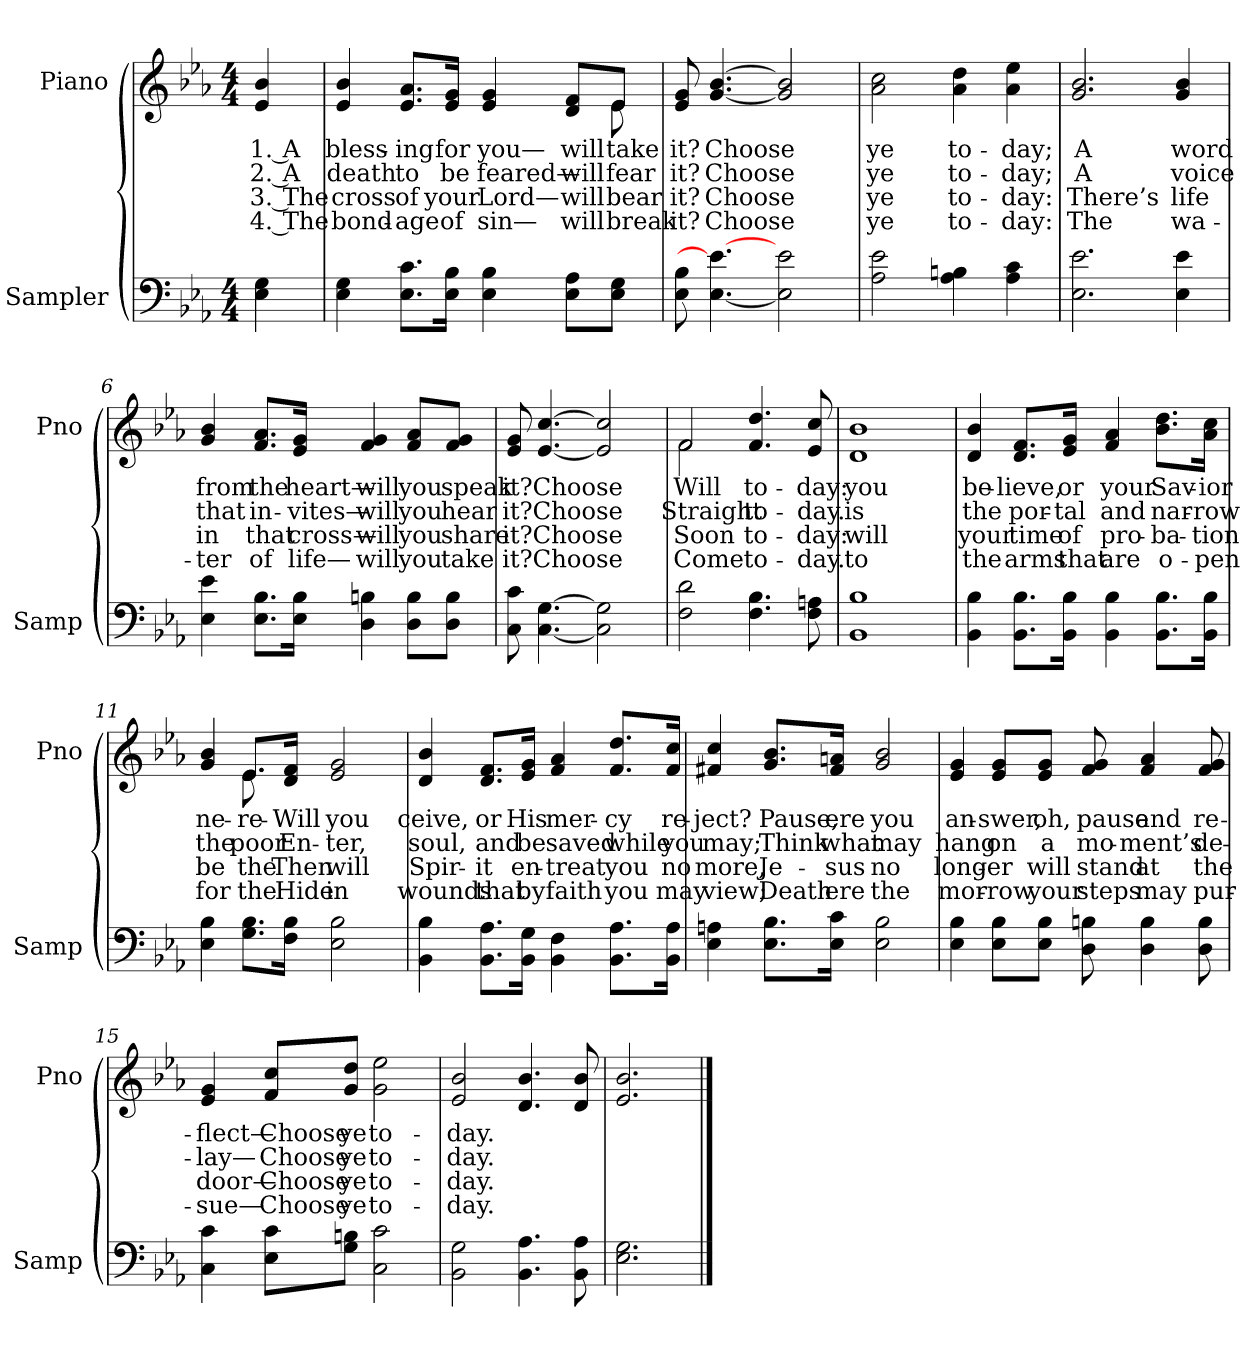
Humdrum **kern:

**kern	**kern	**text	**text	**text	**text
*part2	*part1	*part1	*part1	*part1	*part1
*staff2	*staff1	*staff1	*staff1	*staff1	*staff1
*I"Sampler	*I"Piano	*	*	*	*
*I'Samp	*I'Pno	*	*	*	*
*clefF4	*clefG2	*	*	*	*
*k[b-e-a-]	*k[b-e-a-]	*	*	*	*
*E-:	*E-:	*	*	*	*
*M4/4	*M4/4	*	*	*	*
=1	=1	=1	=1	=1	=1
4E- 4G	4e- 4b-	1. A	2. A	3. The	4. The
=2	=2	=2	=2	=2	=2
*	*^	*	*	*	*
4E- 4G	4e- 4b-	2..ryy	bless-	death	cross	bond-
8.E-\ 8.c\L	8.e-/ 8.a-/L	.	-ing	to	of	-age
16E-\ 16B-\Jk	16e-/ 16g/Jk	.	for	be	your	of
4E- 4B-	4e- 4g	.	you—	feared—	Lord—	sin—
8E-\ 8A-\L	8d/ 8f/L	.	will	will	will	will
8E-\ 8G\J	8e-/J	8e-	take	fear	bear	break
*	*v	*v	*	*	*	*
=3	=3	=3	=3	=3	=3
8E- 8B-	8e- 8g	it?	it?	it?	it?
[4.E- 4.e-_	[4.g [4.b-	Choose	Choose	Choose	Choose
2E-] 2e-	2g] 2b-]	.	.	.	.
=4	=4	=4	=4	=4	=4
2A- 2e-	2a- 2cc	ye	ye	ye	ye
4A- 4Bn	4a- 4dd	to-	to-	to-	to-
4A- 4c	4a- 4ee-	-day;	-day;	-day:	-day:
=5	=5	=5	=5	=5	=5
2.E- 2.e-	2.g 2.b-	A	A	There’s	The
4E- 4e-	4g 4b-	word	voice	life	wa-
=6	=6	=6	=6	=6	=6
4E- 4e-	4g 4b-	from	that	in	-ter
8.E-\ 8.B-\L	8.f/ 8.a-/L	the	in-	that	of
16E-\ 16B-\Jk	16e-/ 16g/Jk	heart—	-vites—	cross—	life—
4D 4Bn	4f 4g	will	will	will	will
8D\ 8B\L	8f/ 8a-/L	you	you	you	you
8D\ 8B\J	8f/ 8g/J	speak	hear	share	take
=7	=7	=7	=7	=7	=7
8C 8c	8e- 8g	it?	it?	it?	it?
[4.C [4.G	[4.e- [4.cc	Choose	Choose	Choose	Choose
2C] 2G]	2e-] 2cc]	.	.	.	.
=8	=8	=8	=8	=8	=8
*	*^	*	*	*	*
2F 2d	2f/	2f	Will	Straight	Soon	Come
4.F 4.B-	4.f 4.dd	2ryy	to-	to-	to-	to-
8F 8An	8e- 8cc	.	-day:	-day.	-day:	-day.
*	*v	*v	*	*	*	*
=9	=9	=9	=9	=9	=9
1BB- 1B-	1d 1b-	you	is	will	to
=10	=10	=10	=10	=10	=10
4BB- 4B-	4d 4b-	be-	the	your	the
8.BB-\ 8.B-\L	8.d/ 8.f/L	-lieve,	por-	time	arms
16BB-\ 16B-\Jk	16e-/ 16g/Jk	or	-tal	of	that
4BB- 4B-	4f 4a-	your	and	pro-	are
8.BB-\ 8.B-\L	8.b-\ 8.dd\L	Sav-	nar-	-ba-	o-
16BB-\ 16B-\Jk	16a-\ 16cc\Jk	-ior	-row	-tion	-pen
=11	=11	=11	=11	=11	=11
*	*^	*	*	*	*
4E- 4B-	4g 4b-	4ryy	ne-	the	be	for
8.G\ 8.B-\L	8.e-/L	8.e-	re-	poor	the	the
16F\ 16B-\Jk	16d/ 16f/Jk	2ryy	Will	En-	Then	Hide
2E- 2B-	2e- 2g	.	you	-ter,	will	in
.	.	16ryy	.	.	.	.
*	*v	*v	*	*	*	*
=12	=12	=12	=12	=12	=12
4BB- 4B-	4d 4b-	-ceive,	soul,	Spir-	wounds
8.BB-\ 8.A-\L	8.d/ 8.f/L	or	and	-it	that
16BB-\ 16G\Jk	16e-/ 16g/Jk	His	be	en-	by
4BB- 4F	4f 4a-	mer-	saved	-treat	faith
8.BB-\ 8.A-\L	8.f/ 8.dd/L	-cy	while	you	you
16BB-\ 16A-\Jk	16f/ 16cc/Jk	re-	you	no	may
=13	=13	=13	=13	=13	=13
4E- 4An	4f#X 4cc	-ject?	may;	more,	view;
8.E-\ 8.B-\L	8.g/ 8.b-/L	Pause,	Think	Je-	Death
16E-\ 16c\Jk	16f#/ 16an/Jk	ere	what	-sus	ere
2E- 2B-	2g 2b-	you	may	no	the
=14	=14	=14	=14	=14	=14
4E- 4B-	4e- 4g	an-	hang	long-	mor-
8E-\ 8B-\L	8e-/ 8g/L	-swer,	on	-er	-row
8E-\ 8B-\J	8e-/ 8g/J	oh,	a	will	your
8D 8Bn	8f 8g	pause	mo-	stand	steps
4D 4B	4f 4a-	and	-ment’s	at	may
8D 8B	8f 8g	re-	de-	the	pur-
=15	=15	=15	=15	=15	=15
4C 4c	4e- 4g	-flect—	-lay—	door—	-sue—
8E-\ 8c\L	8f/ 8cc/L	Choose	Choose	Choose	Choose
8G\ 8Bn\J	8g/ 8dd/J	ye	ye	ye	ye
2C 2c	2g 2ee-	to-	to-	to-	to-
=16	=16	=16	=16	=16	=16
2BB- 2G	2e- 2b-	-day.	-day.	-day.	-day.
4.BB- 4.A-	4.d 4.b-	.	.	.	.
8BB- 8A-	8d 8b-	.	.	.	.
=17	=17	=17	=17	=17	=17
2.E- 2.G	2.e- 2.b-	.	.	.	.
==	==	==	==	==	==
*-	*-	*-	*-	*-	*-
